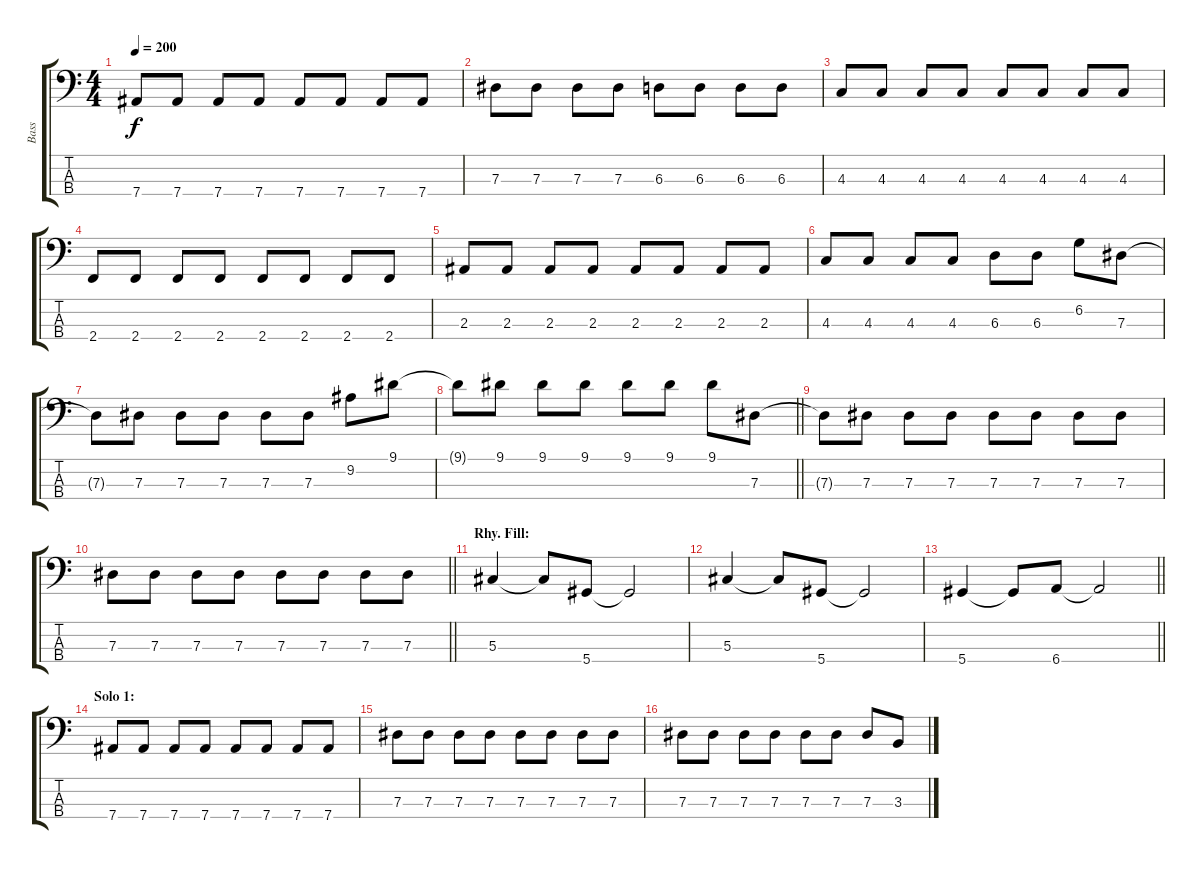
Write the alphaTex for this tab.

\track ("Bass" "Bass") {instrument electricbassfinger}
\staff {score tabs}
\tuning (Gb2 Db2 Ab1 Eb1) {hide}
\ts (4 4)
\tempo 200
\clef f4
\ks c
7.4.8{dy f} 7.4.8 7.4.8 7.4.8 7.4.8 7.4.8 7.4.8 7.4.8 |
7.3.8 7.3.8 7.3.8 7.3.8 6.3.8 6.3.8 6.3.8 6.3.8 |
4.3.8 4.3.8 4.3.8 4.3.8 4.3.8 4.3.8 4.3.8 4.3.8 |
2.4.8 2.4.8 2.4.8 2.4.8 2.4.8 2.4.8 2.4.8 2.4.8 |
2.3.8 2.3.8 2.3.8 2.3.8 2.3.8 2.3.8 2.3.8 2.3.8 |
4.3.8 4.3.8 4.3.8 4.3.8 6.3.8 6.3.8 6.2.8 7.3.8 |
7.3{t}.8 7.3.8 7.3.8 7.3.8 7.3.8 7.3.8 9.2.8 9.1.8 |
\barLineRight lightlight
9.1{t}.8 9.1.8 9.1.8 9.1.8 9.1.8 9.1.8 9.1.8 7.3.8 |
7.3{t}.8 7.3.8 7.3.8 7.3.8 7.3.8 7.3.8 7.3.8 7.3.8 |
\barLineRight lightlight
7.3.8 7.3.8 7.3.8 7.3.8 7.3.8 7.3.8 7.3.8 7.3.8 |
\section ("" "Rhy. Fill:")
5.3.4 5.3{t}.8 5.4.8 5.4{t}.2 |
5.3.4 5.3{t}.8 5.4.8 5.4{t}.2 |
\barLineRight lightlight
5.4.4 5.4{t}.8 6.4.8 6.4{t}.2 |
\section ("" "Solo 1:")
7.4.8 7.4.8 7.4.8 7.4.8 7.4.8 7.4.8 7.4.8 7.4.8 |
7.3.8 7.3.8 7.3.8 7.3.8 7.3.8 7.3.8 7.3.8 7.3.8 |
7.3.8 7.3.8 7.3.8 7.3.8 7.3.8 7.3.8 7.3.8 3.3.8
